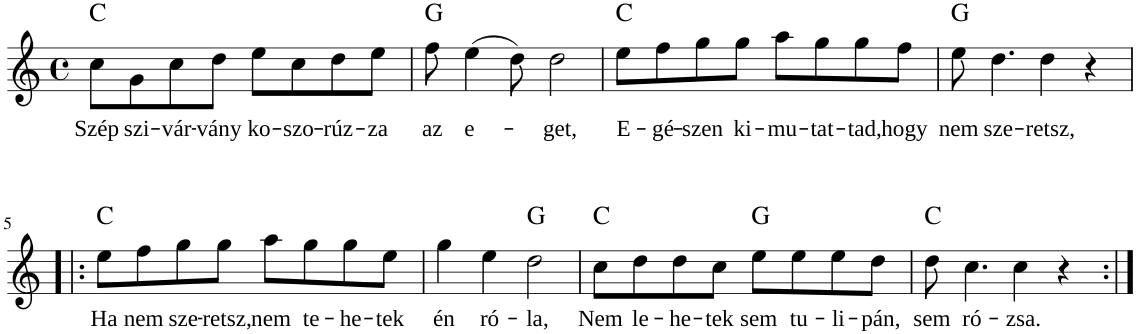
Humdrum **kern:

**kern	**text	**harte
*part1	*part1	*part1
*staff1	*staff1	*
*I"Piano	*	*
*I'Pno	*	*
*clefG2	*	*
*k[]	*	*
*M4/4	*	*
*met(c)	*	*
=1	=1	=1
!	!LO:LY:b	!
8cc\L	Szép	C:maj
!	!LO:LY:b	!
8g\	szi-	.
!	!LO:LY:b	!
8cc\	-vár-	.
!	!LO:LY:b	!
8dd\J	-vány	.
!	!LO:LY:b	!
8ee\L	ko-	.
!	!LO:LY:b	!
8cc\	-szo-	.
!	!LO:LY:b	!
8dd\	-rúz-	.
!	!LO:LY:b	!
8ee\J	-za	.
=2	=2	=2
!	!LO:LY:b	!
8ff\	az	G:maj
!	!LO:LY:b	!
(4ee\	e-	.
8dd\)	.	.
!	!LO:LY:b	!
2dd\	-get,	.
=3	=3	=3
!	!LO:LY:b	!
8ee\L	E-	C:maj
!	!LO:LY:b	!
8ff\	-gé-	.
!	!LO:LY:b	!
8gg\	-szen	.
!	!LO:LY:b	!
8gg\J	ki-	.
!	!LO:LY:b	!
8aa\L	-mu-	.
!	!LO:LY:b	!
8gg\	-tat-	.
!	!LO:LY:b	!
8gg\	-tad,	.
!	!LO:LY:b	!
8ff\J	hogy	.
=4	=4	=4
!	!LO:LY:b	!
8ee\	nem	G:maj
!	!LO:LY:b	!
4.dd\	sze-	.
!	!LO:LY:b	!
4dd\	-retsz,	.
4r	.	.
!!LO:LB:g=z
=5!|:	=5!|:	=5!|:
!	!LO:LY:b	!
8ee\L	Ha	C:maj
!	!LO:LY:b	!
8ff\	nem	.
!	!LO:LY:b	!
8gg\	sze-	.
!	!LO:LY:b	!
8gg\J	-retsz,	.
!	!LO:LY:b	!
8aa\L	nem	.
!	!LO:LY:b	!
8gg\	te-	.
!	!LO:LY:b	!
8gg\	-he-	.
!	!LO:LY:b	!
8ee\J	-tek	.
=6	=6	=6
!	!LO:LY:b	!
4gg\	én	.
!	!LO:LY:b	!
4ee\	ró-	.
!	!LO:LY:b	!
2dd\	-la,	G:maj
=7	=7	=7
!	!LO:LY:b	!
8cc\L	Nem	C:maj
!	!LO:LY:b	!
8dd\	le-	.
!	!LO:LY:b	!
8dd\	-he-	.
!	!LO:LY:b	!
8cc\J	-tek	.
!	!LO:LY:b	!
8ee\L	sem	G:maj
!	!LO:LY:b	!
8ee\	tu-	.
!	!LO:LY:b	!
8ee\	-li-	.
!	!LO:LY:b	!
8dd\J	-pán,	.
=8	=8	=8
!	!LO:LY:b	!
8dd\	sem	C:maj
!	!LO:LY:b	!
4.cc\	ró-	.
!	!LO:LY:b	!
4cc\	-zsa.	.
4r	.	.
=:|!	=:|!	=:|!
*-	*-	*-
